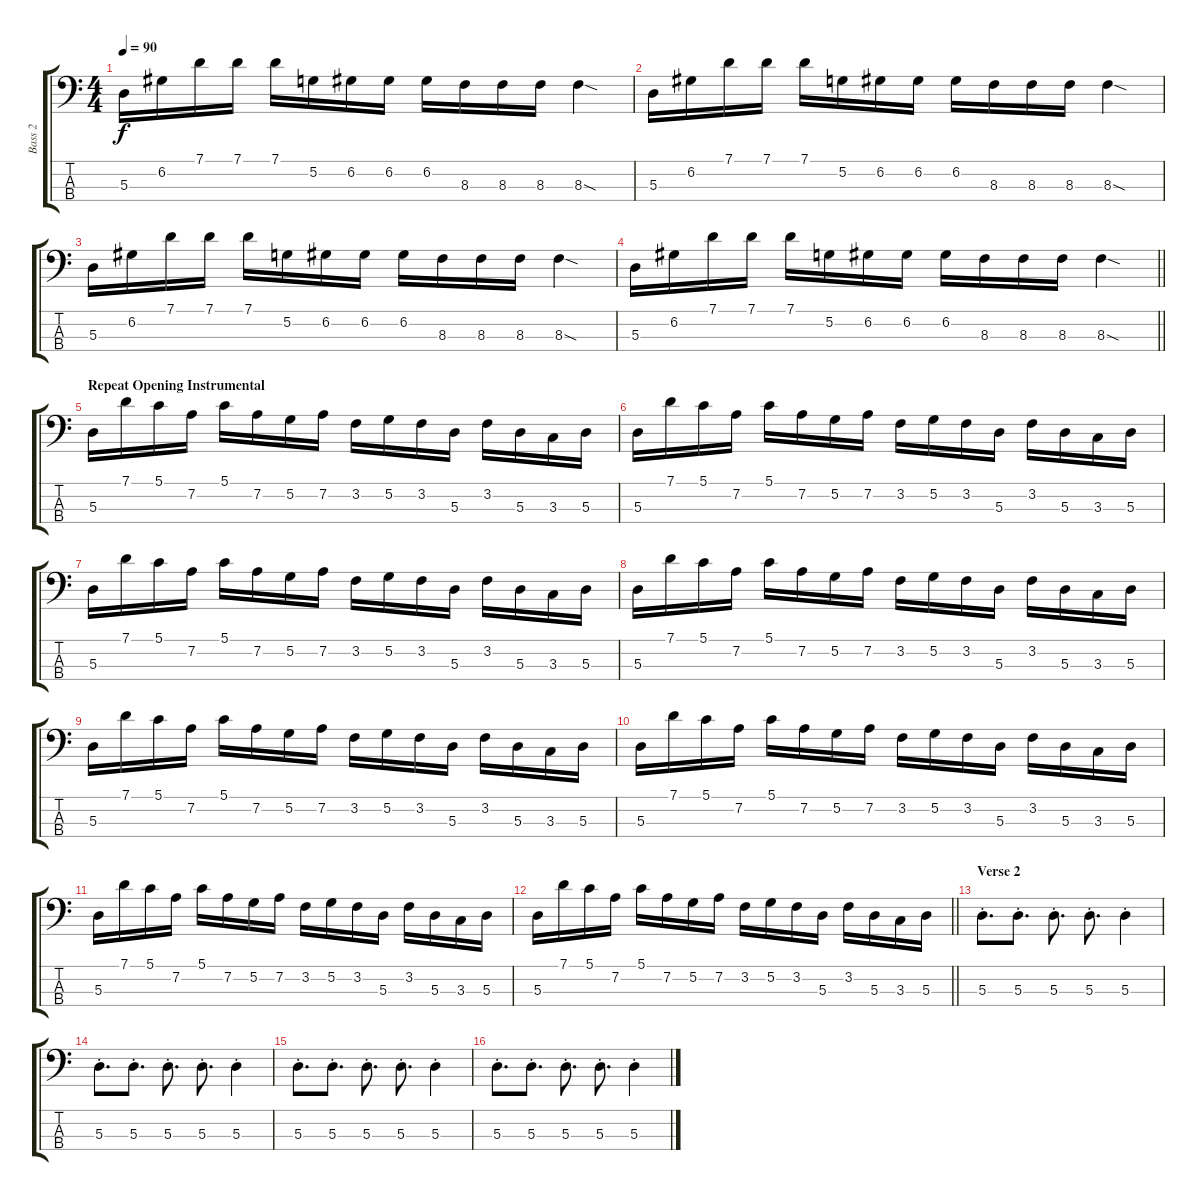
\track ("Bass 2" "Bass 2") {instrument electricbassfinger}
\staff {score tabs}
\tuning (G2 D2 A1 E1) {hide}
\ts (4 4)
\tempo 90
\clef f4
\ks c
5.3.16{dy f} 6.2.16 7.1.16 7.1.16 7.1.16 5.2.16 6.2.16 6.2.16 6.2.16 8.3.16 8.3.16 8.3.16 8.3{sod}.4 |
5.3.16 6.2.16 7.1.16 7.1.16 7.1.16 5.2.16 6.2.16 6.2.16 6.2.16 8.3.16 8.3.16 8.3.16 8.3{sod}.4 |
5.3.16 6.2.16 7.1.16 7.1.16 7.1.16 5.2.16 6.2.16 6.2.16 6.2.16 8.3.16 8.3.16 8.3.16 8.3{sod}.4 |
\barLineRight lightlight
5.3.16 6.2.16 7.1.16 7.1.16 7.1.16 5.2.16 6.2.16 6.2.16 6.2.16 8.3.16 8.3.16 8.3.16 8.3{sod}.4 |
\section ("" "Repeat Opening Instrumental")
5.3.16 7.1.16 5.1.16 7.2.16 5.1.16 7.2.16 5.2.16 7.2.16 3.2.16 5.2.16 3.2.16 5.3.16 3.2.16 5.3.16 3.3.16 5.3.16 |
5.3.16 7.1.16 5.1.16 7.2.16 5.1.16 7.2.16 5.2.16 7.2.16 3.2.16 5.2.16 3.2.16 5.3.16 3.2.16 5.3.16 3.3.16 5.3.16 |
5.3.16 7.1.16 5.1.16 7.2.16 5.1.16 7.2.16 5.2.16 7.2.16 3.2.16 5.2.16 3.2.16 5.3.16 3.2.16 5.3.16 3.3.16 5.3.16 |
5.3.16 7.1.16 5.1.16 7.2.16 5.1.16 7.2.16 5.2.16 7.2.16 3.2.16 5.2.16 3.2.16 5.3.16 3.2.16 5.3.16 3.3.16 5.3.16 |
5.3.16 7.1.16 5.1.16 7.2.16 5.1.16 7.2.16 5.2.16 7.2.16 3.2.16 5.2.16 3.2.16 5.3.16 3.2.16 5.3.16 3.3.16 5.3.16 |
5.3.16 7.1.16 5.1.16 7.2.16 5.1.16 7.2.16 5.2.16 7.2.16 3.2.16 5.2.16 3.2.16 5.3.16 3.2.16 5.3.16 3.3.16 5.3.16 |
5.3.16 7.1.16 5.1.16 7.2.16 5.1.16 7.2.16 5.2.16 7.2.16 3.2.16 5.2.16 3.2.16 5.3.16 3.2.16 5.3.16 3.3.16 5.3.16 |
\barLineRight lightlight
5.3.16 7.1.16 5.1.16 7.2.16 5.1.16 7.2.16 5.2.16 7.2.16 3.2.16 5.2.16 3.2.16 5.3.16 3.2.16 5.3.16 3.3.16 5.3.16 |
\section ("" "Verse 2")
5.3{st}.8{d} 5.3{st}.8{d} 5.3{st}.8{d} 5.3{st}.8{d} 5.3{st}.4 |
5.3{st}.8{d} 5.3{st}.8{d} 5.3{st}.8{d} 5.3{st}.8{d} 5.3{st}.4 |
5.3{st}.8{d} 5.3{st}.8{d} 5.3{st}.8{d} 5.3{st}.8{d} 5.3{st}.4 |
5.3{st}.8{d} 5.3{st}.8{d} 5.3{st}.8{d} 5.3{st}.8{d} 5.3{st}.4
